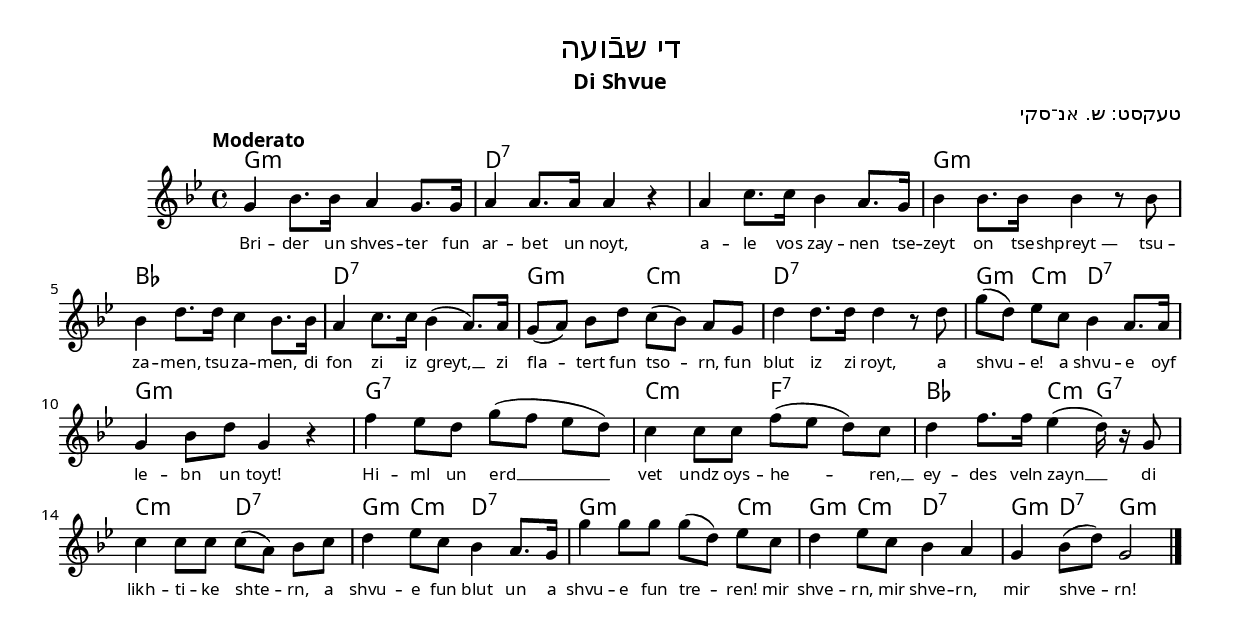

\header {
  poet = "טעקסט: ש. אנ־סקי"
  title = "די שבֿועה"
  subtitle = "Di Shvue"
  }
\version "2.18.2"
\language "english"

#(set-global-staff-size 17)

end =
  #(define-music-function
    (parser location signature)
    (fraction?)
  #{
    \once \omit Staff.TimeSignature \time #signature
  #})

\layout {
  \context {  % Use Typewriter font for chord symbols
    \ChordNames {
      \set chordChanges = ##t
      \override ChordName.font-family = #'typewriter
      }
    }
  \context {  % Change font size for lyrics
    \Lyrics {
      \override LyricText.font-size = #'-1
      }
    }
  \context {  % Beam according to rhythm
    \Staff {
      \set Timing.beamExceptions = #'()
      }
    }
  }

\paper {      % Load fonts
  fonts = #
  (make-pango-font-tree
   "Linux Libertine"
   "Linux Biolinum"
   "Courier 10 Pitch"
   (/ (* staff-height pt) 2.5)
    )
  bookTitleMarkup = \markup {
    \override #'(baseline-skip . 3.5)
    \column {
      \fill-line { \fromproperty #'header:dedication }
      \override #'(baseline-skip . 3.5)
      \column {
        \fill-line {
          \override #'(font-name . "Drugulin CLM")
          \huge \larger \larger \bold
          \fromproperty #'header:title
          }
        \fill-line {
          \large \bold
          \fromproperty #'header:subtitle
          }
        \fill-line {
          \smaller \bold
          \fromproperty #'header:subsubtitle
          }
        \fill-line {
          \fromproperty #'header:meter
          \fromproperty #'header:arranger
          }
          \fill-line {
          \override #'(font-name . "Drugulin CLM")
          \fromproperty #'header:composer
          { \large \bold \fromproperty #'header:instrument }
          \override #'(font-name . "Drugulin CLM")
          \fromproperty #'header:poet
          }
        }
      }
    }
    scoreTitleMarkup = \markup {
      \column {
      \on-the-fly \print-all-headers { \bookTitleMarkup \hspace #1 }
      \fill-line {
        \null
        \override #'(font-name . "Drugulin CLM")
        \huge
        \lower #5
        \fromproperty #'header:piece
        }
      }
    }
  }


mel-a = \relative d' {
  g4 bf8. bf16 a4 g8. g16 |
  a4 a8. a16 a4 r |
  a c8. c16 bf4 a8. g16 |
  bf4 bf8. bf16 bf4 r8 bf |
  bf4  d8. d16 c4 bf8. bf16 |
  a4 c8. c16 bf4( a8.) a16 |
  g8( a) bf d c( bf) a g |
  d'4 d8. d16 d4 r8 d |
  g( d)ef c bf4 a8. a16 |
  g4 bf8 d g,4 r |
  f'4 ef8 d g( f ef d) |
  c4 c8 c f( ef d) c |
  d4 f8. f16 ef4( d16) r16 g,8  |
  c4 c8 c  c( a) bf c |
  d4 ef8 c bf4 a8. g16 |
  g'4 g8 g g( d) ef c |
  d4 ef8 c bf4 a |
  g bf8( d) g,2 
}
acc-a = \chordmode {
  g1:m |
  d:7 |
  d:7 |
  g:m |
  bf: |
  d:7 |
  g2:m c:m |
  d1:7 |
  g4:m c:m d2:7 |
  g1:m |
  g:7 |
  c2:m f:7 |
  bf: c4:m g:7 |
  c2:m d:7 |
  g4:m c:m  d2:7 |
  g:m  g4:m c:m |
  g:m c:m  d2:7 |
  g4:m d:7 g2:m
}

\score {
  <<
    \new ChordNames {
        \acc-a

        }
    \new Staff {
      \clef treble
      \key g \minor
      \time 4/4
      \tempo Moderato
      \new Voice = "melody" {
        \mel-a 
        \bar "|."
      }
    }
    \new Lyrics \lyricsto "melody" {
      Bri -- der un shves -- ter fun ar -- bet un noyt,
      a -- le vos zay -- nen tse -- zeyt on tse -- shpreyt_—
      tsu -- za -- men, tsu -- za -- men, di fon zi iz greyt, __
      zi fla -- tert fun tso -- rn, fun blut iz zi royt,
      a shvu -- e! a shvu -- e oyf le -- bn un toyt!
      Hi -- ml un erd __  vet undz oys -- he -- ren, __
      ey -- des veln zayn __ di likh -- ti -- ke shte -- rn,
      a shvu -- e fun blut un a shvu -- e fun tre -- ren!
      mir shve -- rn, mir shve -- rn, mir shve -- rn!
    }
  >>
}

